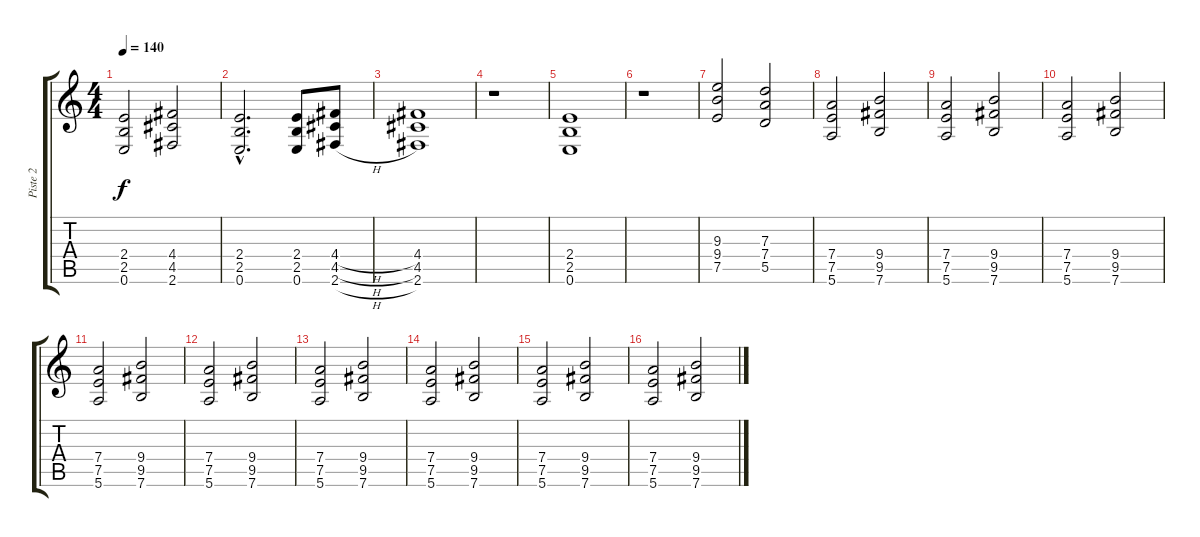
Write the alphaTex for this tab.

\track ("Piste 2" "Piste 2") {instrument overdrivenguitar}
\staff {score tabs}
\tuning (E4 B3 G3 D3 A2 E2) {hide}
\ts (4 4)
\tempo 140
\clef g2
\ks c
(2.4 2.5 0.6).2{dy f} (4.4 4.5 2.6).2 |
(2.4{hac} 2.5{hac} 0.6{hac}).2{d} (2.4 2.5 0.6).8 (4.4{h} 4.5{h} 2.6{h}).8 |
(4.4 4.5 2.6).1 |
r.1 |
(2.4 2.5 0.6).1 |
r.1 |
(9.3 9.4 7.5).2 (7.3 7.4 5.5).2 |
(7.4 7.5 5.6).2 (9.4 9.5 7.6).2 |
(7.4 7.5 5.6).2 (9.4 9.5 7.6).2 |
(7.4 7.5 5.6).2 (9.4 9.5 7.6).2 |
(7.4 7.5 5.6).2 (9.4 9.5 7.6).2 |
(7.4 7.5 5.6).2 (9.4 9.5 7.6).2 |
(7.4 7.5 5.6).2 (9.4 9.5 7.6).2 |
(7.4 7.5 5.6).2 (9.4 9.5 7.6).2 |
(7.4 7.5 5.6).2 (9.4 9.5 7.6).2 |
(7.4 7.5 5.6).2 (9.4 9.5 7.6).2
